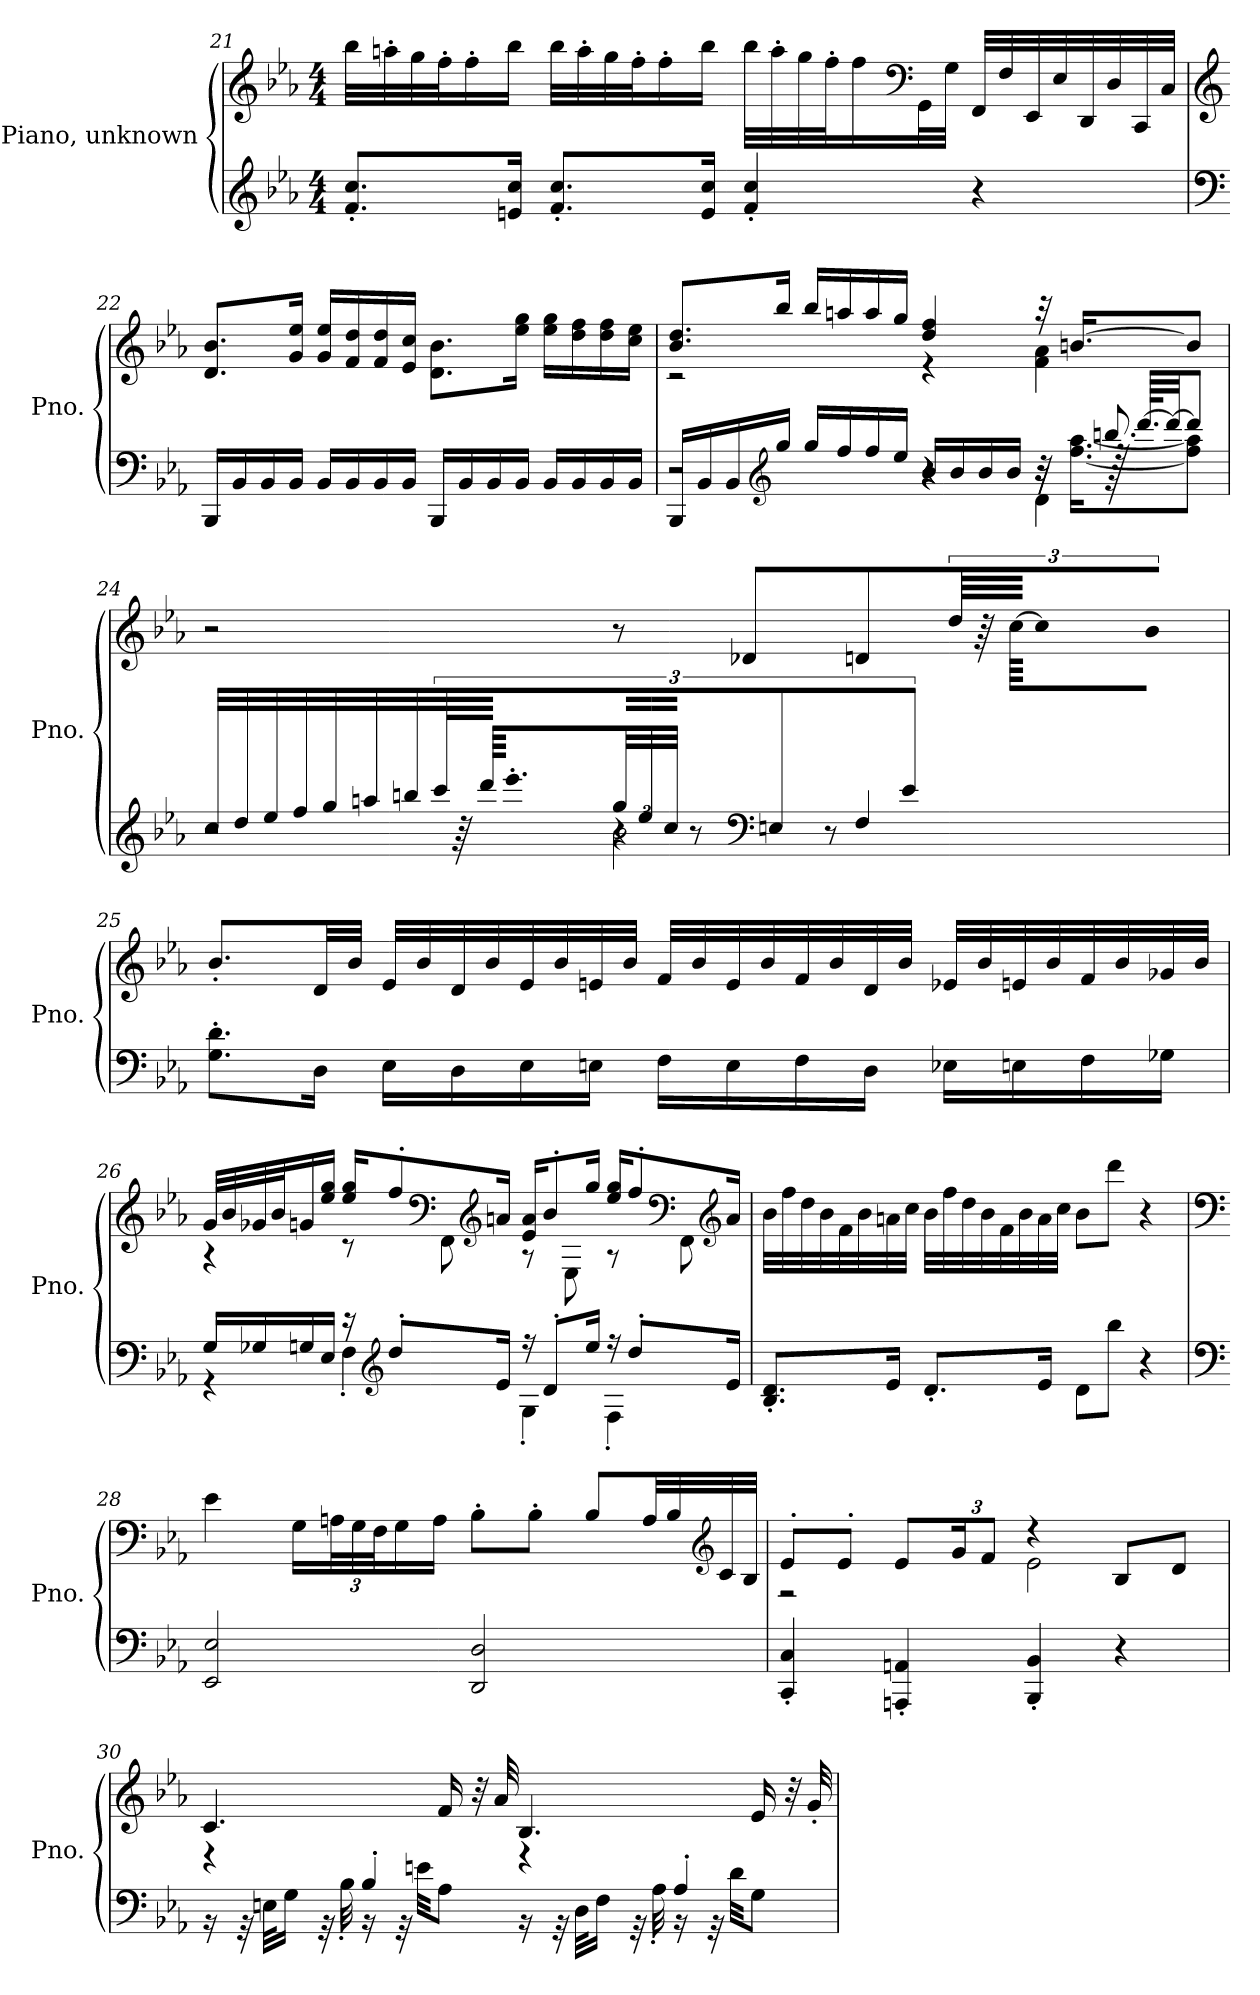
**kern	**kern
*part1	*part1
*staff2	*staff1
*I"Piano, unknown	*
*I'Pno.	*
!!LO:LB:g=z
*clefG2	*clefG2
*k[b-e-a-]	*k[b-e-a-]
*M4/4	*M4/4
=21	=21
8.f/' 8.cc/'L	32bb-\LLL
.	32aan'\
.	32gg\
.	32ff'\J
.	16ff'\
16en/ 16cc/Jk	16bb-\JJ
8.f/' 8.cc/'L	32bb-\LLL
.	32aa'\
.	32gg\
.	32ff'\J
.	16ff'\
16e/ 16cc/Jk	16bb-\JJ
4f/' 4cc/'	32bb-\LLL
.	32aa'\
.	32gg\
.	32ff'\J
.	16ff\
*	*clefF4
.	32GG\L
.	32G\JJJ
4r	32FF/LLL
.	32F/
.	32EE-/
.	32E-/
.	32DD/
.	32D/
.	32CC/
.	32C/JJJ
!!LO:LB:g=z
=22	=22
*clefF4	*clefG2
16BBB-/LL	8.d/ 8.b-/L
16BB-/	.
16BB-/	.
16BB-/JJ	16g/ 16ee-/Jk
16BB-/LL	16g/ 16ee-/LL
16BB-/	16f/ 16dd/
16BB-/	16f/ 16dd/
16BB-/JJ	16e-/ 16cc/JJ
16BBB-/LL	8.d\ 8.b-\L
16BB-/	.
16BB-/	.
16BB-/JJ	16ee-\ 16gg\Jk
16BB-/LL	16ee-\ 16gg\LL
16BB-/	16dd\ 16ff\
16BB-/	16dd\ 16ff\
16BB-/JJ	16cc\ 16ee-\JJ
=23	=23
*^	*^
*	*^	*	*
*	*	*^	*	*
2r	2r	16BBB-/LL	2r	8.b-/ 8.dd/L	2r
.	.	16BB-/	.	.	.
.	.	16BB-/	.	.	.
*clefG2	*	*	*	*	*
.	.	16gg/JJ	.	16bb-/Jk	.
.	.	16gg/LL	.	16bb-/LL	.
.	.	16ff/	.	16aan/	.
.	.	16ff/	.	16aa/	.
.	.	16ee-/JJ	.	16gg/JJ	.
4r	4r	16b-/LL	4r	4dd/ 4ff/	4r
.	.	16b-/	.	.	.
.	.	16b-/	.	.	.
.	.	16b-/JJ	.	.	.
16r	32r	16r	4d\	32r	4f\ 4a-\
.	[16.ff\ [16.aa-\KL	.	.	[16.bn/KL	.
8.bbn/	.	128r	.	.	.
.	.	[64.ddd/KLLL	.	.	.
.	.	32ddd/JJ_	.	.	.
.	8ff\] 8aa-\]J	8ddd/J]	.	8b/J]	.
*	*	*v	*v	*	*
*	*	*	*v	*v
!!LO:LB:g=z
=24	=24	=24	=24
32cc/LLL	2r	2r	2r
32dd/	.	.	.
32ee-/	.	.	.
32ff/	.	.	.
32gg/	.	.	.
32aan/	.	.	.
32bbn/	.	.	.
96ccc/JJJk	.	.	.
96r	.	.	.
96ddd/KKKL	.	.	.
8.eee-'/	.	.	.
*Xbrackettup	*	*	*
48gg/LL	.	.	.
48ee-/	.	.	.
48cc/JJJ	.	.	.
8r	2b-\	4r	8r
*clefF4	*	*	*
8En/	.	.	8d-X/L
8r	.	4F/	8dn/
8e-/	.	.	96dd/Jkkk
.	.	.	96r
.	.	.	[96cc\KLLL
.	.	.	32cc\J]
.	.	.	16b-\JJ
*v	*v	*v	*
!!LO:LB:g=z
=25	=25
8.G\' 8.d\'L	8.b-'/L
16D\Jk	32d/LL
.	32b-/JJJ
16E-\LL	32e-/LLL
.	32b-/
16D\	32d/
.	32b-/
16E-\	32e-/
.	32b-/
16En\JJ	32en/
.	32b-/JJJ
16F\LL	32f/LLL
.	32b-/
16E\	32e/
.	32b-/
16F\	32f/
.	32b-/
16D\JJ	32d/
.	32b-/JJJ
16E-X\LL	32e-X/LLL
.	32b-/
16En\	32en/
.	32b-/
16F\	32f/
.	32b-/
16G-X\JJ	32g-X/
.	32b-/JJJ
!!LO:LB:g=z
=26	=26
*^	*^
16G/LL	4r	32g/LLL	4r
.	.	32b-/	.
16G-X/	.	32g-X/	.
.	.	32b-/J	.
16Gn/	.	16gn/	.
16E-/JJ	.	16ee-/ 16gg/JJ	.
16r	4F'\	16ee-/ 16gg/KL	8r
*clefG2	*	*	*
8dd'/L	.	8ff'/	.
*	*	*clefF4	*
.	.	.	8FF\
*	*	*clefG2	*
16e-/Jk	.	16an/Jk	.
16r	4G'\	16e-/ 16a/KL	8r
8d'/L	.	8b-'/	.
.	.	.	8E-\
16ee-/Jk	.	16gg/Jk	.
16r	4F'\	16ee-/ 16gg/KL	8r
8dd'/L	.	8ff'/	.
*	*	*clefF4	*
.	.	.	8FF\
*	*	*clefG2	*
16e-/Jk	.	16a/Jk	.
*v	*v	*	*
*	*v	*v
!!LO:PB:g=z
=27	=27
8.B-/' 8.d/'L	32b-\LLL
.	32ff\
.	32dd\
.	32b-\
.	32f\
.	32b-\
16e-/Jk	32an\
.	32cc\JJJ
8.d'/L	32b-\LLL
.	32ff\
.	32dd\
.	32b-\
.	32f\
.	32b-\
16e-/Jk	32a\
.	32cc\JJJ
8d\L	8b-\L
8bb-\J	8ddd\J
4r	4r
=28	=28
*clefF4	*clefF4
2EE-/ 2E-/	4e-\
.	16G\LL
*	*Xbrackettup
.	48An\L
.	48G\
.	48F\J
.	16G\
.	16A\JJ
2DD/ 2D/	8B-'\L
.	8B-'\J
.	8B-/L
.	32A/LL
.	32B-/
*	*clefG2
.	32c/
.	32B-/JJJ
!!LO:LB:g=z
=29	=29
*	*^
4CC/' 4C/'	8e-'/L	2r
.	8e-'/J	.
4AAAn/' 4AAn/'	8e-/L	.
.	24g/K	.
.	12f/J	.
4BBB-/' 4BB-/'	4r	2e-\
4r	8B-/L	.
.	8d/J	.
*	*v	*v
=30	=30
*^	*
4r	16r	4.c/
.	32r	.
.	32En\KLL	.
.	16G\JJ	.
.	32r	.
.	32B-'\	.
4B-'/	16r	.
.	32r	.
.	32en\KKL	.
.	8A-\J	16f/
.	.	32r
.	.	32a-/
4r	16r	4.B-/
.	32r	.
.	32D\KLL	.
.	16F\JJ	.
.	32r	.
.	32A-'\	.
4A-'/	16r	.
.	32r	.
.	32d\KKL	.
.	8G\J	16e-/
.	.	32r
.	.	32g'/
*v	*v	*
=	=
*-	*-
